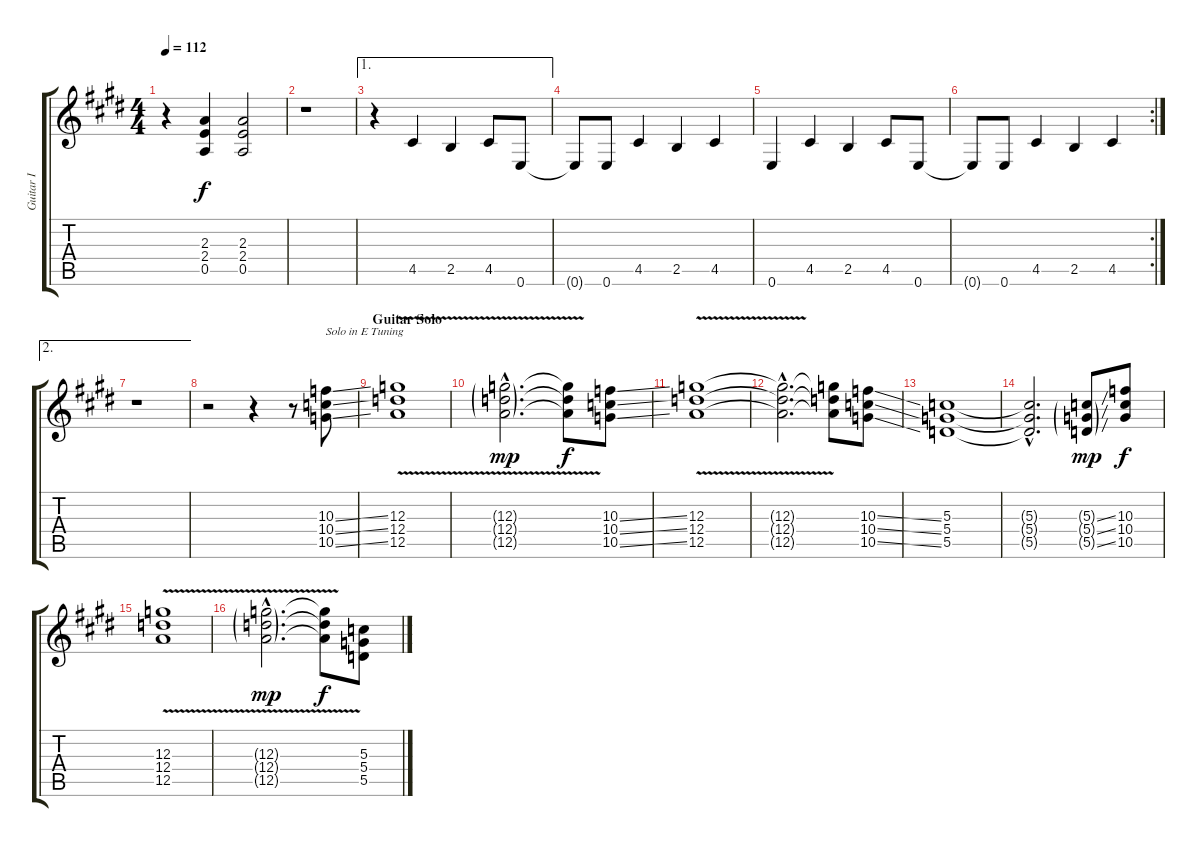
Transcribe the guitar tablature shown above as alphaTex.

\track ("Guitar I" "Guitar I") {instrument electricguitarclean}
\staff {score tabs}
\tuning (E4 B3 G3 D3 A2 E2) {hide}
\ts (4 4)
\tempo 112
\clef g2
\ks e
r.4{dy f} (2.3 2.4 0.5).4 (2.3 2.4 0.5).2 |
r.1 |
\ae 1
r.4 4.5.4 2.5.4 4.5.8 0.6.8 |
0.6{t}.8 0.6.8 4.5.4 2.5.4 4.5.4 |
0.6.4 4.5.4 2.5.4 4.5.8 0.6.8 |
\rc 2
0.6{t}.8 0.6.8 4.5.4 2.5.4 4.5.4 |
\ae 2
r.1 |
r.2 r.4 r.8 (10.3{ss} 10.4{ss} 10.5{ss}).8{txt "Solo in E Tuning"} |
\section ("" "Guitar Solo")
(12.3{v} 12.4{v} 12.5{v}).1 |
(12.3{v g hac} 12.4{v g hac} 12.5{v g hac}).2{d dy mp} (12.3{t} 12.4{t} 12.5{t}).8{dy f} (10.3{ss} 10.4{ss} 10.5{ss}).8 |
(12.3{v} 12.4{v} 12.5{v}).1 |
(12.3{hac t} 12.4{hac t} 12.5{hac t}).2{d} (12.3{t} 12.4{t} 12.5{t}).8 (10.3{ss} 10.4{ss} 10.5{ss}).8 |
(5.3 5.4 5.5).1 |
(5.3{hac t} 5.4{hac t} 5.5{hac t}).2{d} (5.3{ss g} 5.4{ss g} 5.5{ss g}).8{dy mp} (10.3 10.4 10.5).8{dy f} |
(12.3{v} 12.4{v} 12.5{v}).1 |
(12.3{v g hac} 12.4{v g hac} 12.5{v g hac}).2{d dy mp} (12.3{t} 12.4{t} 12.5{t}).8{dy f} (5.3{ss} 5.4{ss} 5.5{ss}).8
